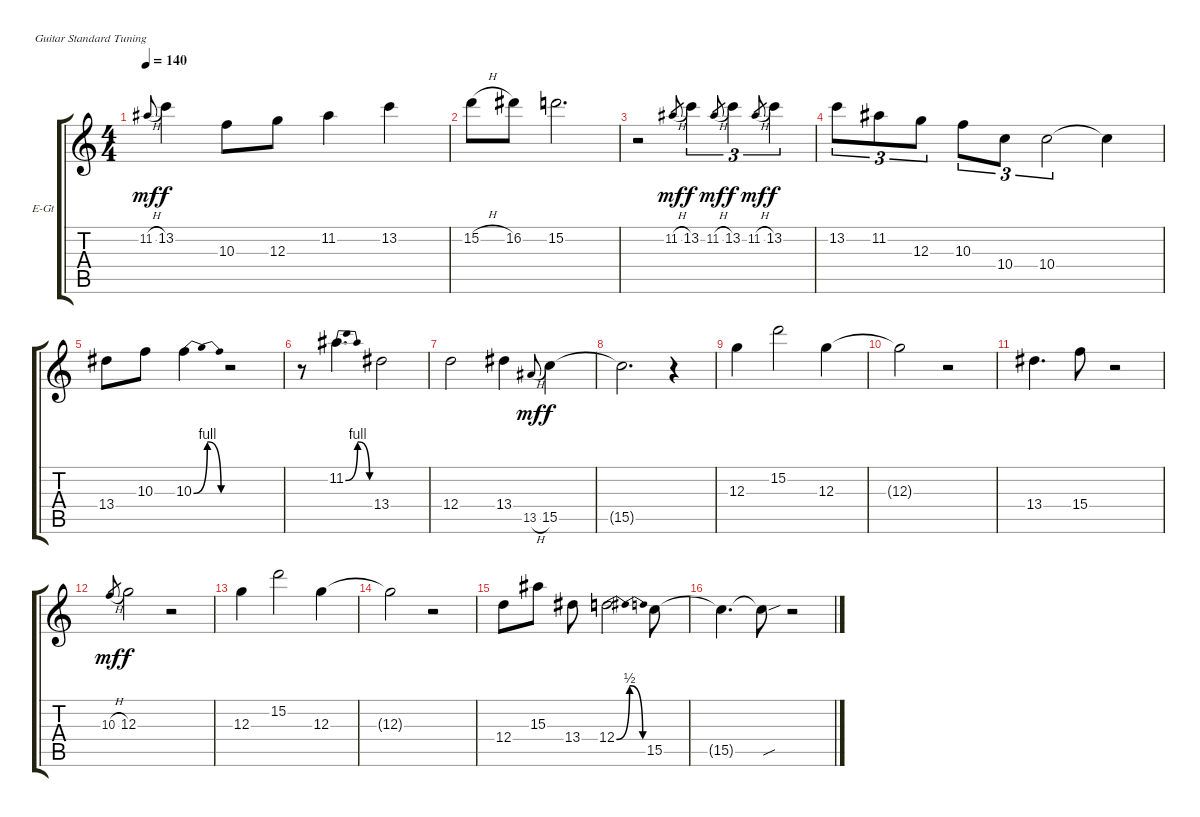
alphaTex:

\bracketExtendMode groupsimilarinstruments
\firstSystemTrackNameOrientation horizontal
\otherSystemsTrackNameOrientation horizontal
\track ("Lead" "E-Gt") {instrument overdrivenguitar}
\staff {score tabs}
\tuning (E4 B3 G3 D3 A2 E2)
\ts (4 4)
\tempo 140
\clef g2
\ks c
11.2{h}.8{gr onbeat dy mf} 13.2.4{dy f} 10.3.8 12.3.8 11.2.4 13.2.4 |
15.2{h}.8 16.2.8 15.2.2{d} |
r.2 11.2{h}.8{gr dy mf} 13.2.4{tu (3 2) dy f} 11.2{h}.8{gr dy mf} 13.2.4{tu (3 2) dy f} 11.2{h}.8{gr dy mf} 13.2.4{tu (3 2) dy f} |
13.2.8{tu (3 2)} 11.2.8{tu (3 2)} 12.3.8{tu (3 2)} 10.3.8{tu (3 2)} 10.4.8{tu (3 2)} 10.4.2{tu (3 2)} 10.4{t}.4 |
13.4.8 10.3.8 10.3{be (bendrelease 0 0 30 4 30 4 60 0)}.4 r.2 |
r.8 11.2{be (bendrelease 0 0 30 4 30 4 60 0)}.4{d} 13.4.2 |
12.4.2 13.4.4 13.5{h}.8{gr onbeat dy mf} 15.5.4{dy f} |
15.5{t}.2{d} r.4 |
12.3.4 15.2.2 12.3.4 |
12.3{t}.2 r.2 |
13.4.4{d} 15.4.8 r.2 |
10.3{h}.8{gr dy mf} 12.3.2{dy f} r.2 |
12.3.4 15.2.2 12.3.4 |
12.3{t}.2 r.2 |
12.4.8 15.3.8 13.4.8 12.4{be (bendrelease 0 0 30 2 30 2 60 0)}.2 15.5.8 |
15.5{t}.4{d} 15.5{sou t}.8 r.2
